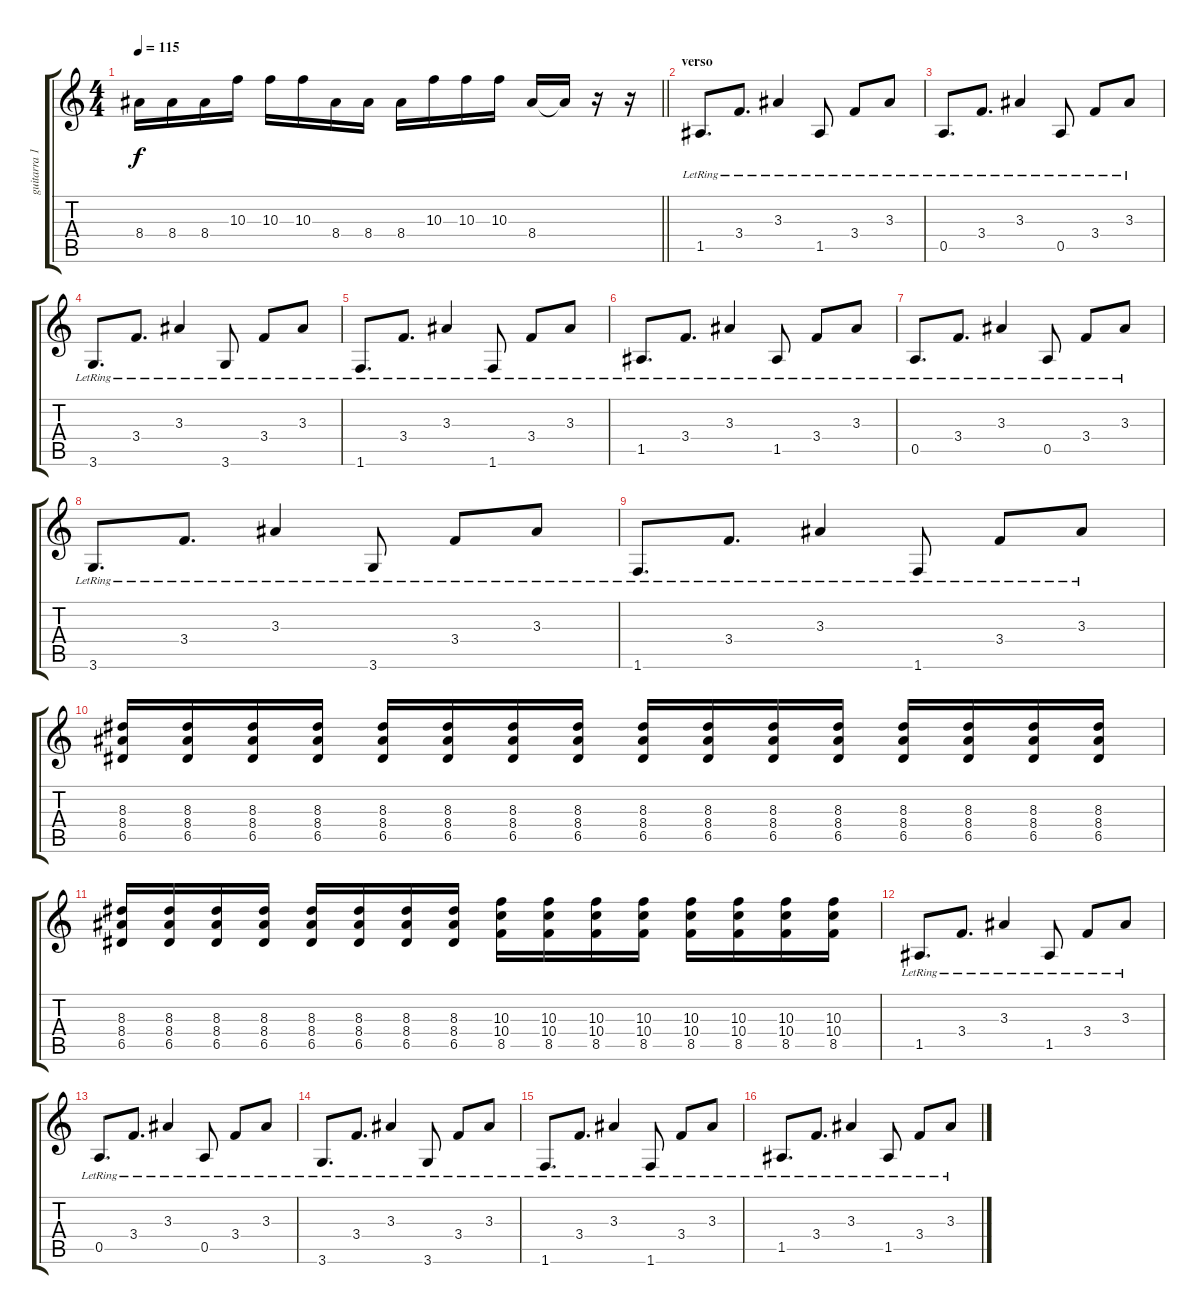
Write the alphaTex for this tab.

\track ("guitarra 1" "guitarra 1") {instrument distortionguitar}
\staff {score tabs}
\tuning (E4 B3 G3 D3 A2 E2) {hide}
\ts (4 4)
\tempo 115
\clef g2
\barLineRight lightlight
\ks c
8.4.16{dy f} 8.4.16 8.4.16 10.3.16 10.3.16 10.3.16 8.4.16 8.4.16 8.4.16 10.3.16 10.3.16 10.3.16 8.4.16 8.4{t}.16 r.16 r.16 |
\section ("" "verso")
1.5{lr}.8{d balance 8 instrument electricguitarclean} 3.4{lr}.8{d} 3.3{lr}.4 1.5{lr}.8 3.4{lr}.8 3.3{lr}.8 |
0.5{lr}.8{d} 3.4{lr}.8{d} 3.3{lr}.4 0.5{lr}.8 3.4{lr}.8 3.3{lr}.8 |
3.6{lr}.8{d} 3.4{lr}.8{d} 3.3{lr}.4 3.6{lr}.8 3.4{lr}.8 3.3{lr}.8 |
1.6{lr}.8{d} 3.4{lr}.8{d} 3.3{lr}.4 1.6{lr}.8 3.4{lr}.8 3.3{lr}.8 |
1.5{lr}.8{d} 3.4{lr}.8{d} 3.3{lr}.4 1.5{lr}.8 3.4{lr}.8 3.3{lr}.8 |
0.5{lr}.8{d} 3.4{lr}.8{d} 3.3{lr}.4 0.5{lr}.8 3.4{lr}.8 3.3{lr}.8 |
3.6{lr}.8{d} 3.4{lr}.8{d} 3.3{lr}.4 3.6{lr}.8 3.4{lr}.8 3.3{lr}.8 |
1.6{lr}.8{d} 3.4{lr}.8{d} 3.3{lr}.4 1.6{lr}.8 3.4{lr}.8 3.3{lr}.8 |
(8.3 8.4 6.5).16{balance 0 instrument distortionguitar} (8.3 8.4 6.5).16 (8.3 8.4 6.5).16 (8.3 8.4 6.5).16 (8.3 8.4 6.5).16 (8.3 8.4 6.5).16 (8.3 8.4 6.5).16 (8.3 8.4 6.5).16 (8.3 8.4 6.5).16 (8.3 8.4 6.5).16 (8.3 8.4 6.5).16 (8.3 8.4 6.5).16 (8.3 8.4 6.5).16 (8.3 8.4 6.5).16 (8.3 8.4 6.5).16 (8.3 8.4 6.5).16 |
(8.3 8.4 6.5).16 (8.3 8.4 6.5).16 (8.3 8.4 6.5).16 (8.3 8.4 6.5).16 (8.3 8.4 6.5).16 (8.3 8.4 6.5).16 (8.3 8.4 6.5).16 (8.3 8.4 6.5).16 (10.3 10.4 8.5).16 (10.3 10.4 8.5).16 (10.3 10.4 8.5).16 (10.3 10.4 8.5).16 (10.3 10.4 8.5).16 (10.3 10.4 8.5).16 (10.3 10.4 8.5).16 (10.3 10.4 8.5).16 |
1.5{lr}.8{d balance 8 instrument electricguitarclean} 3.4{lr}.8{d} 3.3{lr}.4 1.5{lr}.8 3.4{lr}.8 3.3{lr}.8 |
0.5{lr}.8{d} 3.4{lr}.8{d} 3.3{lr}.4 0.5{lr}.8 3.4{lr}.8 3.3{lr}.8 |
3.6{lr}.8{d} 3.4{lr}.8{d} 3.3{lr}.4 3.6{lr}.8 3.4{lr}.8 3.3{lr}.8 |
1.6{lr}.8{d} 3.4{lr}.8{d} 3.3{lr}.4 1.6{lr}.8 3.4{lr}.8 3.3{lr}.8 |
1.5{lr}.8{d} 3.4{lr}.8{d} 3.3{lr}.4 1.5{lr}.8 3.4{lr}.8 3.3{lr}.8
